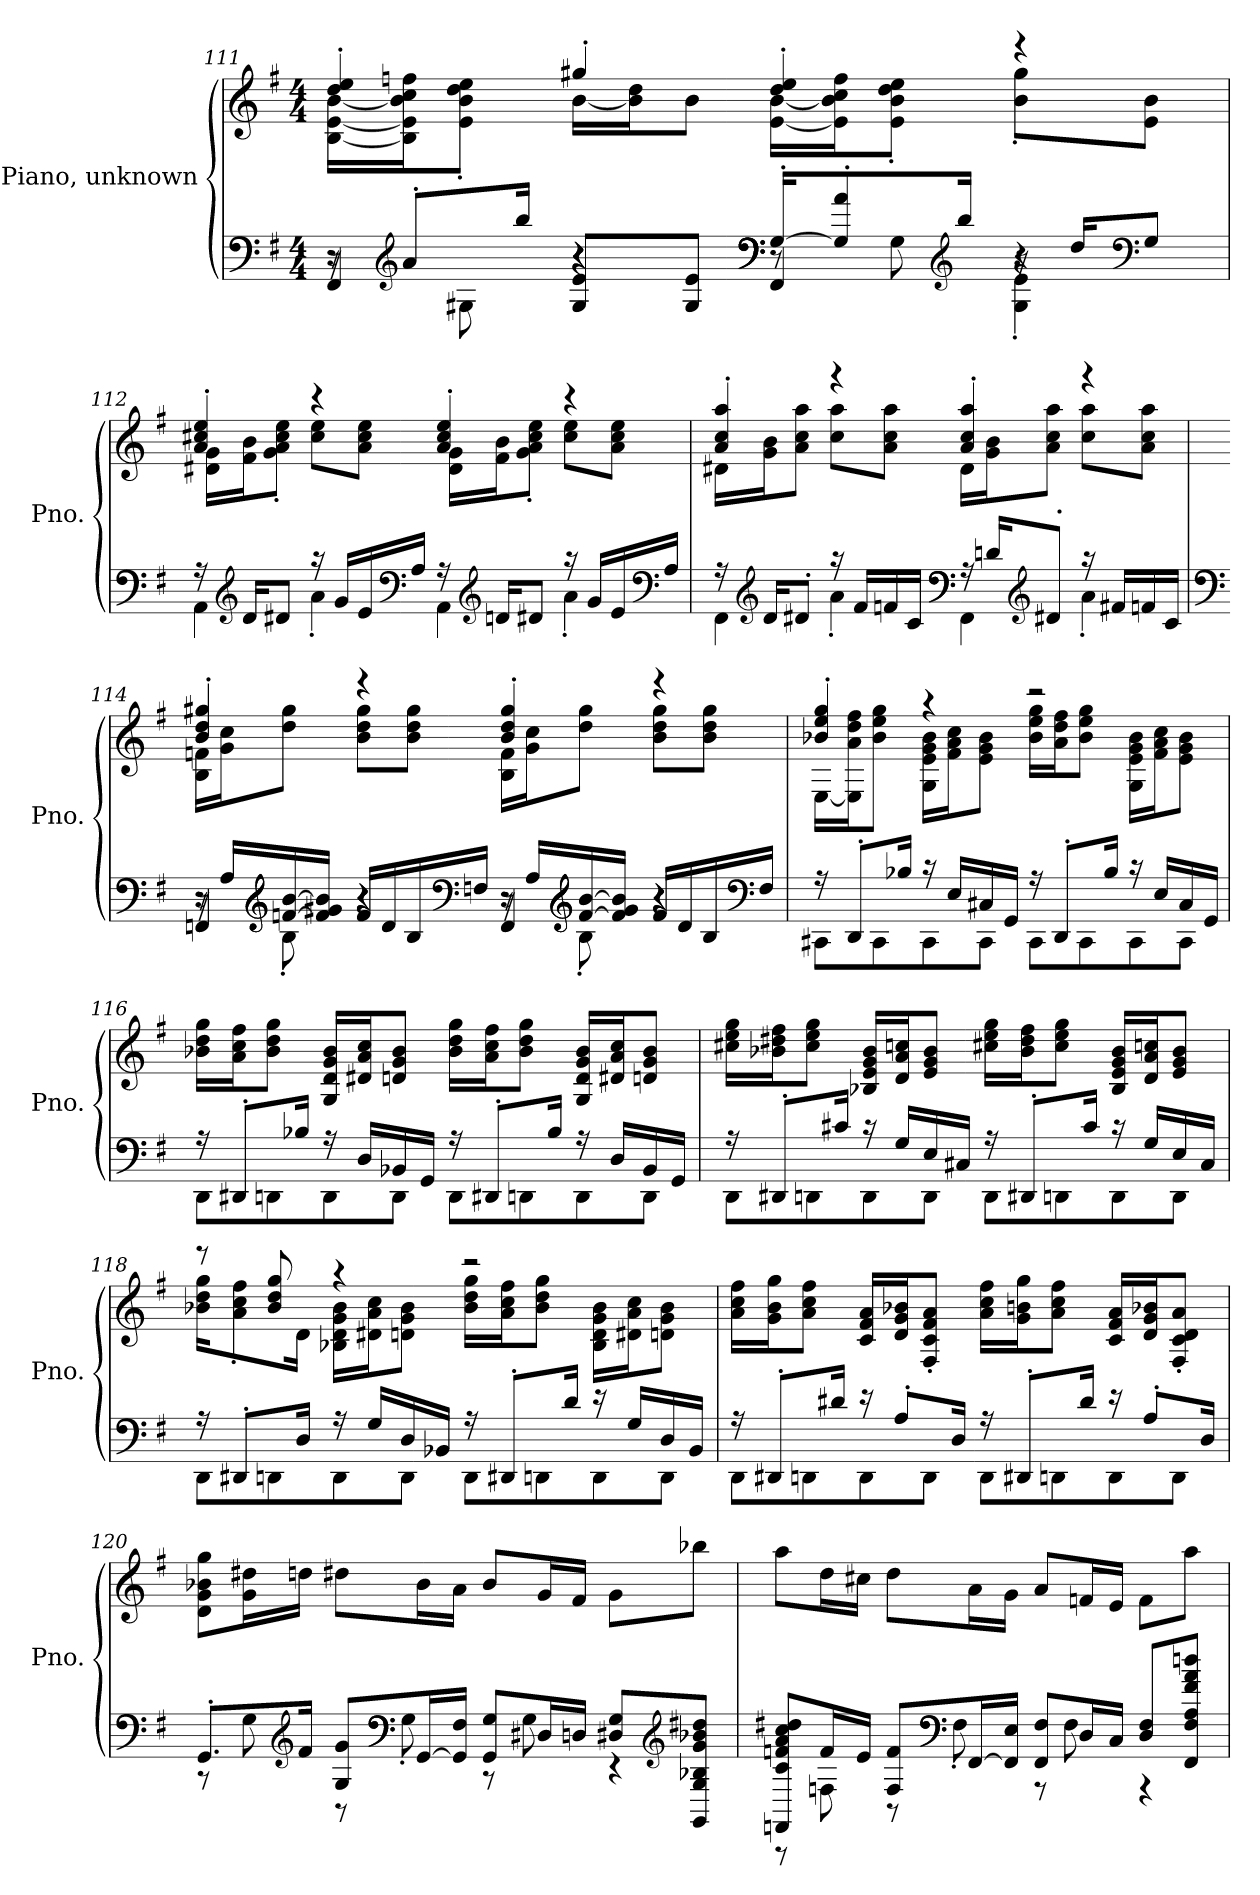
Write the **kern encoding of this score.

**kern	**kern
*part1	*part1
*staff2	*staff1
*I"Piano, unknown	*
*I'Pno.	*
!!LO:PB:g=z
*clefF4	*clefG2
*k[f#]	*k[f#]
*M4/4	*M4/4
=111	=111
*^	*^
*	*^	*	*
16r	8r	4FF#/	4dd/' 4ee/'	[16B\ [16e\ [16b\LL
*clefG2	*	*	*	*
8a'/L	.	.	.	16B\] 16e\] 16b\] 16cc\ 16ffn\J
.	8G#X\	.	.	8e\' 8b\' 8dd\' 8ee\'J
16bb/Jk	.	.	.	.
8G#/ 8e/L	4r	4r	4gg#X'/	[16b\LL
.	.	.	.	16b\] 16dd\J
8G#/ 8e/J	.	.	.	8b\J
*clefF4	*	*	*	*
[16G#'/KL	8r	4FF#/	4dd/' 4ee/'	[16e\ [16b\LL
8G#/]' 8a/'	.	.	.	16e\] 16b\] 16cc\ 16ff\J
.	8G#\	.	.	8e\' 8b\' 8dd\' 8ee\'J
*clefG2	*	*	*	*
16bb/Jk	.	.	.	.
16r	4G#\' 4e\'	4r	4r	8b\' 8gg#\'L
16dd/KL	.	.	.	.
*clefF4	*	*	*	*
8G#/J	.	.	.	8e\ 8b\J
*	*v	*v	*	*
!!LO:LB:g=z	!!
=112	=112	=112	=112
16r	4AA\	4a/' 4cc#X/' 4ee/'	16d#X\ 16g\LL
*clefG2	*	*	*
16d/KL	.	.	16f#\ 16b\J
8d#X/J	.	.	8g\' 8a\' 8cc#\' 8ee\'J
16r	4a'\	4r	8cc#\ 8ee\L
16g/LL	.	.	.
16e/	.	.	8a\ 8cc#\ 8ee\J
*clefF4	*	*	*
16A/JJ	.	.	.
16r	4AA\	4a/' 4cc#/' 4ee/'	16d#\ 16g\LL
*clefG2	*	*	*
16dn/KL	.	.	16f#\ 16b\J
8d#X/J	.	.	8g\' 8a\' 8cc#\' 8ee\'J
16r	4a'\	4r	8cc#\ 8ee\L
16g/LL	.	.	.
16e/	.	.	8a\ 8cc#\ 8ee\J
*clefF4	*	*	*
16A/JJ	.	.	.
!!LO:LB:g=z	!!
=113	=113	=113	=113
16r	4FF#\	4a/' 4cc/' 4aa/'	16d#X\LL
*clefG2	*	*	*
16d/KL	.	.	16g\ 16b\J
8d#X'/J	.	.	8a\ 8cc\ 8aa\J
16r	4a'\	4r	8cc\ 8aa\L
16f#/LL	.	.	.
16fn/	.	.	8a\ 8cc\ 8aa\J
16c/JJ	.	.	.
*clefF4	*	*	*
16r	4FF#\	4a/' 4cc/' 4aa/'	16d#\LL
16dn/KL	.	.	16g\ 16b\J
*clefG2	*	*	*
8d#X'/J	.	.	8a\ 8cc\ 8aa\J
16r	4a'\	4r	8cc\ 8aa\L
16f#X/LL	.	.	.
16fn/	.	.	8a\ 8cc\ 8aa\J
16c/JJ	.	.	.
*v	*v	*	*
!!LO:LB:g=z	!!
=114	=114	=114
*clefF4	*	*
*^	*	*
*	*^	*	*
16r	8r	4FFn/	4b/' 4dd/' 4gg#X/'	16B\ 16fn\LL
16A/LL	.	.	.	16g\ 16cc\J
*clefG2	*	*	*	*
[16fn/ [16b/	8B'\	.	.	8dd\ 8gg#\J
16f/] 16g#X/ 16b/]JJ	.	.	.	.
16f/LL	4r	4r	4r	8b\ 8dd\ 8gg#\L
16d/	.	.	.	.
16B/	.	.	.	8b\ 8dd\ 8gg#\J
*clefF4	*	*	*	*
16Fn/JJ	.	.	.	.
16r	8r	4FF/	4b/' 4dd/' 4gg#/'	16B\ 16f\LL
16A/LL	.	.	.	16g\ 16cc\J
*clefG2	*	*	*	*
[16f/ [16b/	8B'\	.	.	8dd\ 8gg#\J
16f/] 16g#/ 16b/]JJ	.	.	.	.
16f/LL	4r	4r	4r	8b\ 8dd\ 8gg#\L
16d/	.	.	.	.
16B/	.	.	.	8b\ 8dd\ 8gg#\J
*clefF4	*	*	*	*
16F/JJ	.	.	.	.
*	*v	*v	*	*
!!LO:LB:g=z	!!
=115	=115	=115	=115
16r	8CC#X\L	4b-X/' 4ee/' 4gg/'	[16E\LL
8DD'/L	.	.	16E\] 16a\ 16dd\ 16ff#\J
.	8CC#\	.	8b-\ 8ee\ 8gg\J
16B-X/Jk	.	.	.
16r	8CC#\	4r	16G\ 16e\ 16g\ 16b-\LL
16E/LL	.	.	16f#\ 16a\ 16cc\J
16C#X/	8CC#\J	.	8e\ 8g\ 8b-\J
16GG/JJ	.	.	.
16r	8CC#\L	2r	16b-\ 16ee\ 16gg\LL
8DD'/L	.	.	16a\ 16dd\ 16ff#\J
.	8CC#\	.	8b-\ 8ee\ 8gg\J
16B-/Jk	.	.	.
16r	8CC#\	.	16G\ 16e\ 16g\ 16b-\LL
16E/LL	.	.	16f#\ 16a\ 16cc\J
16C#/	8CC#\J	.	8e\ 8g\ 8b-\J
16GG/JJ	.	.	.
*	*	*v	*v
=116	=116	=116
16r	8DD\L	16b-X\ 16dd\ 16gg\LL
8DD#X'/L	.	16a\ 16cc\ 16ff#\J
.	8DDn\	8b-\ 8dd\ 8gg\J
16B-X/Jk	.	.
16r	8DD\	16G/ 16d/ 16g/ 16b-/LL
16D/LL	.	16d#X/ 16a/ 16cc/J
16BB-X/	8DD\J	8dn/ 8g/ 8b-/J
16GG/JJ	.	.
16r	8DD\L	16b-\ 16dd\ 16gg\LL
8DD#X'/L	.	16a\ 16cc\ 16ff#\J
.	8DDn\	8b-\ 8dd\ 8gg\J
16B-/Jk	.	.
16r	8DD\	16G/ 16d/ 16g/ 16b-/LL
16D/LL	.	16d#X/ 16a/ 16cc/J
16BB-/	8DD\J	8dn/ 8g/ 8b-/J
16GG/JJ	.	.
!!LO:LB:g=z
=117	=117	=117
16r	8DD\L	16cc#X\ 16ee\ 16gg\LL
8DD#X'/L	.	16b-X\ 16dd#X\ 16ff#\J
.	8DDn\	8cc#\ 8ee\ 8gg\J
16c#X/Jk	.	.
16r	8DD\	16B-X/ 16e/ 16g/ 16b-/LL
16G/LL	.	16d/ 16a/ 16ccn/J
16E/	8DD\J	8e/ 8g/ 8b-/J
16C#X/JJ	.	.
16r	8DD\L	16cc#X\ 16ee\ 16gg\LL
8DD#X'/L	.	16b-\ 16dd#\ 16ff#\J
.	8DDn\	8cc#\ 8ee\ 8gg\J
16c#/Jk	.	.
16r	8DD\	16B-/ 16e/ 16g/ 16b-/LL
16G/LL	.	16d/ 16a/ 16ccn/J
16E/	8DD\J	8e/ 8g/ 8b-/J
16C#/JJ	.	.
!!LO:PB:g=z
=118	=118	=118
*	*	*^
16r	8DD\L	8r	16b-X\ 16dd\ 16gg\KL
8DD#X'/L	.	.	8a\' 8cc\' 8ff#\'
.	8DDn\	8b-/ 8dd/ 8gg/	.
16D/Jk	.	.	16d\Jk
16r	8DD\	4r	16B-X\ 16d\ 16g\ 16b-\LL
16G/LL	.	.	16d#X\ 16a\ 16cc\J
16D/	8DD\J	.	8dn\ 8g\ 8b-\J
16BB-X/JJ	.	.	.
16r	8DD\L	2r	16b-\ 16dd\ 16gg\LL
8DD#X'/L	.	.	16a\ 16cc\ 16ff#\J
.	8DDn\	.	8b-\ 8dd\ 8gg\J
16d/Jk	.	.	.
16r	8DD\	.	16B-\ 16d\ 16g\ 16b-\LL
16G/LL	.	.	16d#X\ 16a\ 16cc\J
16D/	8DD\J	.	8dn\ 8g\ 8b-\J
16BB-/JJ	.	.	.
*	*	*v	*v
!!LO:LB:g=z
=119	=119	=119
16r	8DD\L	16a\ 16cc\ 16ff#\LL
8DD#X'/L	.	16g\ 16b\ 16gg\J
.	8DDn\	8a\ 8cc\ 8ff#\J
16d#X/Jk	.	.
16r	8DD\	16c/ 16f#/ 16a/LL
8A'/L	.	16d/ 16g/ 16b-X/J
.	8DD\J	8F#/' 8c/' 8f#/' 8a/'J
16D/Jk	.	.
16r	8DD\L	16a\ 16cc\ 16ff#\LL
8DD#X'/L	.	16g\ 16bn\ 16gg\J
.	8DDn\	8a\ 8cc\ 8ff#\J
16d#/Jk	.	.
16r	8DD\	16c/ 16f#/ 16a/LL
8A'/L	.	16d/ 16g/ 16b-X/J
.	8DD\J	8F#/' 8c/' 8d/' 8a/'J
16D/Jk	.	.
=120	=120	=120
8.GG'/L	8r	8d\ 8g\ 8b-X\ 8gg\L
.	8G\	16g\ 16dd#X\L
*clefG2	*	*
16f#/Jk	.	16ddn\JJ
8G/ 8g/L	8r	8dd#X\L
*clefF4	*	*
[16GG/L	8G'\	16b-\L
16GG/] 16F#/JJ	.	16a\JJ
8GG/ 8G/L	8r	8b-/L
16D#X/L	8G\	16g/L
16Dn/JJ	.	16f#/JJ
8D#X/ 8G/L	4r	8g\L
*clefG2	*	*
8GG/ 8G/ 8B-X/ 8g/ 8b-X/ 8dd#X/J	.	8bb-X\J
!!LO:LB:g=z
=121	=121	=121
8FFn/ 8c/ 8fn/ 8a/ 8cc/ 8dd#X/L	8r	8aa\L
16f/L	8Fn\	16dd\L
16e/JJ	.	16cc#X\JJ
8F/ 8f/L	8r	8dd\L
*clefF4	*	*
[16FF/L	8F'\	16a\L
16FF/] 16E/JJ	.	16g\JJ
8FF/ 8F/L	8r	8a/L
16D/L	8F\	16fn/L
16C/JJ	.	16e/JJ
8D/ 8F/L	4r	8f\L
8FF/ 8F/ 8A/ 8f/ 8a/ 8ddn/J	.	8aa\J
*v	*v	*
=	=
*-	*-
